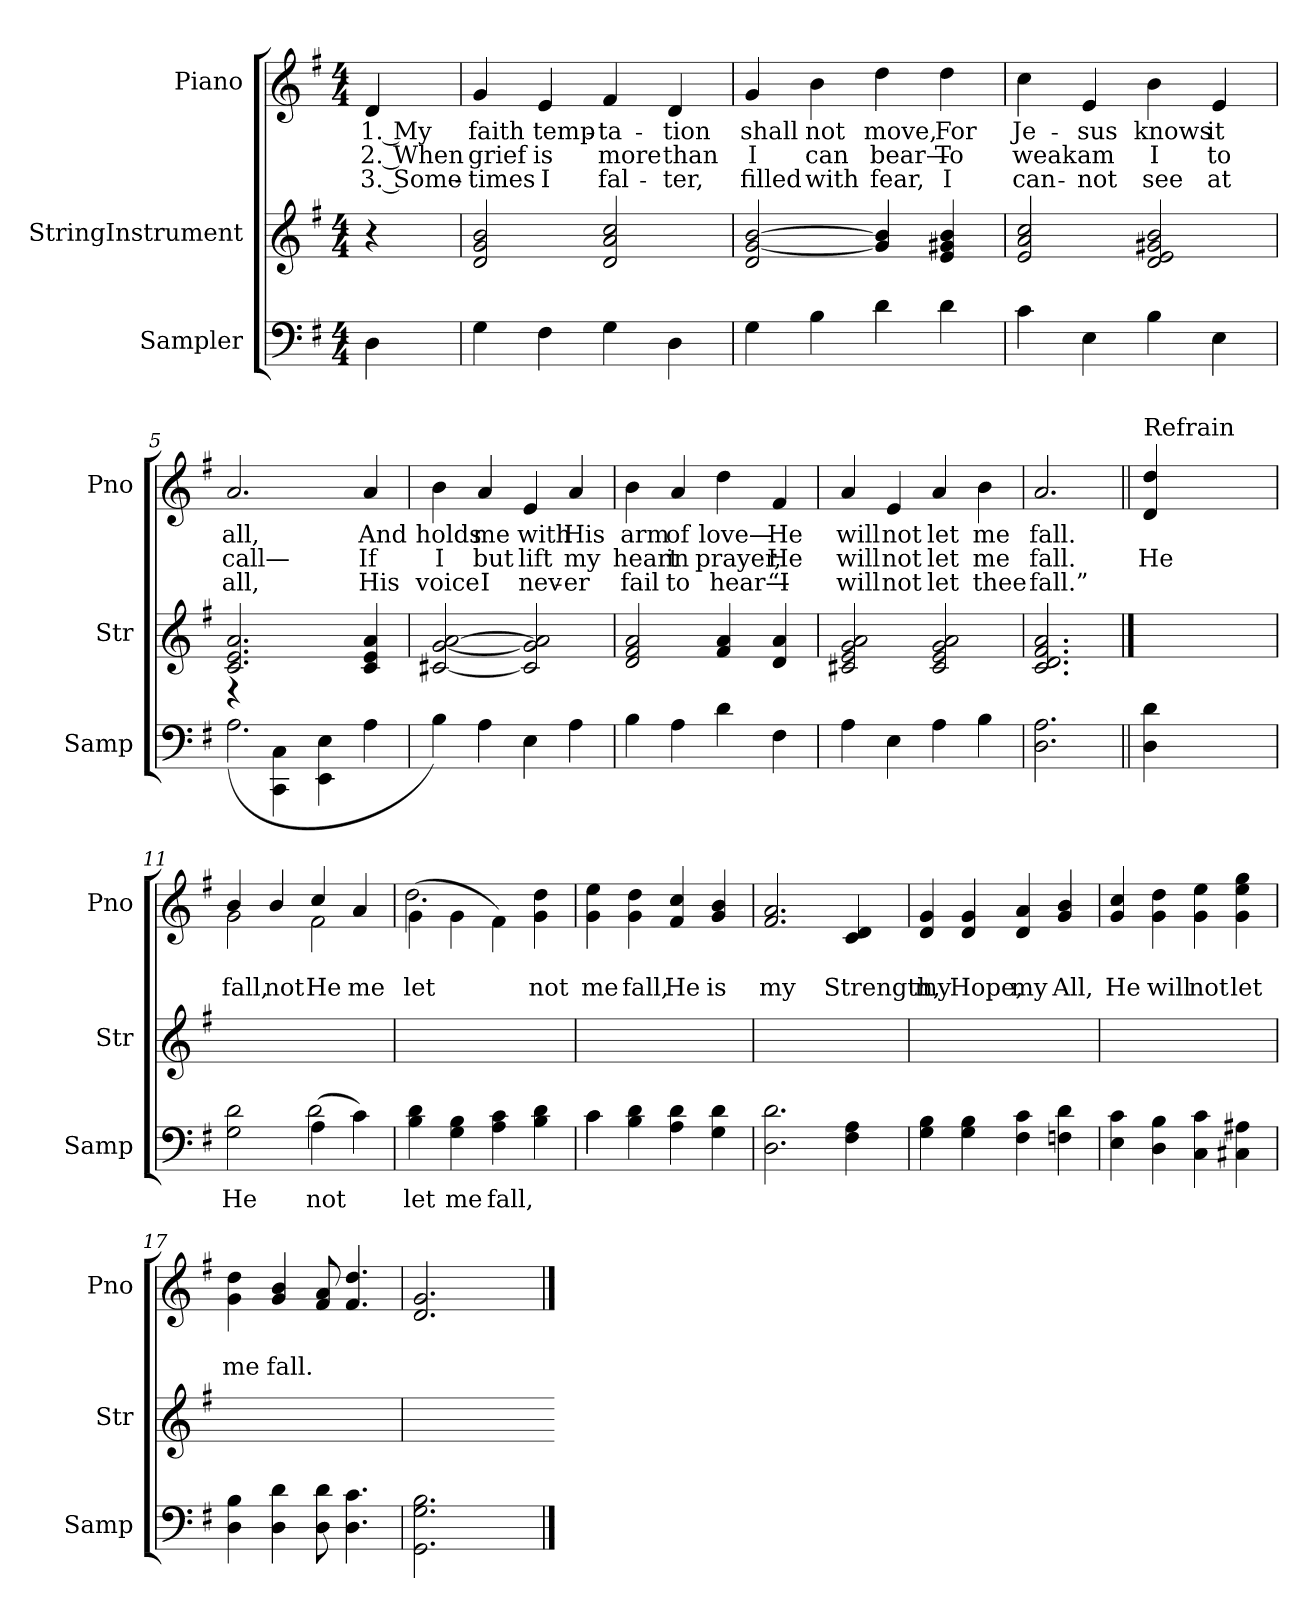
**kern	**text	**kern	**text	**kern	**text	**text	**text
*part3	*part3	*part2	*part2	*part1	*part1	*part1	*part1
*staff3	*staff3	*staff2	*staff2	*staff1	*staff1	*staff1	*staff1
*I"Sampler	*	*I"StringInstrument	*	*I"Piano	*	*	*
*I'Samp	*	*I'Str	*	*I'Pno	*	*	*
*clefF4	*	*clefG2	*	*clefG2	*	*	*
*k[f#]	*	*k[f#]	*	*k[f#]	*	*	*
*G:	*	*G:	*	*G:	*	*	*
*M4/4	*	*M4/4	*	*M4/4	*	*	*
=1	=1	=1	=1	=1	=1	=1	=1
4D	.	4r	.	4d	1. My	2. When	3. Some-
=2	=2	=2	=2	=2	=2	=2	=2
4G	.	2d 2g 2b	.	4g	faith	grief	-times
4F#	.	.	.	4e	temp-	is	I
4G	.	2d 2a 2cc	.	4f#	-ta-	more	fal-
4D	.	.	.	4d	-tion	than	-ter,
=3	=3	=3	=3	=3	=3	=3	=3
4G	.	2d [2g [2b	.	4g	shall	I	filled
4B	.	.	.	4b	not	can	with
4d	.	4g] 4b]	.	4dd	move,	bear—	fear,
4d	.	4e 4g#X 4b	.	4dd	For	To	I
=4	=4	=4	=4	=4	=4	=4	=4
4c	.	2e 2a 2cc	.	4cc	Je-	weak	can-
4E	.	.	.	4e	-sus	am	-not
4B	.	2d 2e 2g#X 2b	.	4b	knows	I	see
4E	.	.	.	4e	it	to	at
=5	=5	=5	=5	=5	=5	=5	=5
*^	*	*	*	*	*	*	*
4r	(2.A	.	2.c 2.e 2.a	.	2.a	all,	call—	all,
4CC\ 4C\	.	.	.	.	.	.	.	.
4EE\ 4E\	.	.	.	.	.	.	.	.
4A	4ryy	.	4c 4e 4a	.	4a	And	If	His
*v	*v	*	*	*	*	*	*	*
=6	=6	=6	=6	=6	=6	=6	=6
4B)	.	[2c#X [2g [2a	.	4b	holds	I	voice
4A	.	.	.	4a	me	but	I
4E	.	2c#] 2g] 2a]	.	4e	with	lift	nev-
4A	.	.	.	4a	His	my	-er
=7	=7	=7	=7	=7	=7	=7	=7
4B	.	2d 2f# 2a	.	4b	arm	heart	fail
4A	.	.	.	4a	of	in	to
4d	.	4f# 4a	.	4dd	love—	prayer,	hear—
4F#	.	4d 4a	.	4f#	He	He	“I
=8	=8	=8	=8	=8	=8	=8	=8
4A	.	2c#X 2e 2g 2a	.	4a	will	will	will
4E	.	.	.	4e	not	not	not
4A	.	2c# 2e 2g 2a	.	4a	let	let	let
4B	.	.	.	4b	me	me	thee
=9	=9	=9	=9	=9	=9	=9	=9
2.D 2.A	.	2.c 2.d 2.f# 2.a	.	2.a	fall.	fall.	fall.”
=10||	=10||	==10	=10||	=10||	=10||	=10||	=10||
!	!	!	!	!LO:TX:t=Refrain	!	!	!
4D 4d	.	1ryy	.	4d 4dd	.	He	.
2.ryy	.	.	.	2.ryy	.	.	.
=11	=11	=11	=11	=11	=11	=11	=11
*^	*	*	*	*^	*	*	*
2G 2d	2ryy	He	1ryy	.	4b/	2g	.	fall,	.
.	.	.	.	.	4b/	.	.	not	.
(4A\	2d	not	.	.	4cc/	2f#	.	He	.
4c\)	.	.	.	.	4a/	.	.	me	.
*v	*v	*	*	*	*	*	*	*	*
=12	=12	=12	=12	=12	=12	=12	=12	=12
4B 4d	let	1ryy	.	(4g\	2.dd	.	let	.
4G 4B	me	.	.	4g\	.	.	.	.
4A 4c	fall,	.	.	4f#\)	.	.	.	.
4B 4d	.	.	.	4g 4dd	4ryy	.	not	.
*	*	*	*	*v	*v	*	*	*
=13	=13	=13	=13	=13	=13	=13	=13
*^	*	*	*	*	*	*	*
4c\	4c	.	1ryy	.	4g 4ee	.	me	.
4B 4d	2.ryy	.	.	.	4g 4dd	.	fall,	.
4A 4d	.	.	.	.	4f# 4cc	.	He	.
4G 4d	.	.	.	.	4g 4b	.	is	.
*v	*v	*	*	*	*	*	*	*
=14	=14	=14	=14	=14	=14	=14	=14
2.D 2.d	.	1ryy	.	2.f# 2.a	.	my	.
4F# 4A	.	.	.	4c 4d	.	Strength,	.
=15	=15	=15	=15	=15	=15	=15	=15
4G 4B	.	1ryy	.	4d 4g	.	my	.
4G 4B	.	.	.	4d 4g	.	Hope,	.
4F# 4c	.	.	.	4d 4a	.	my	.
4Fn 4d	.	.	.	4g 4b	.	All,	.
=16	=16	=16	=16	=16	=16	=16	=16
4E 4c	.	1ryy	.	4g 4cc	.	He	.
4D 4B	.	.	.	4g 4dd	.	will	.
4C 4c	.	.	.	4g 4ee	.	not	.
4C#X 4A#X	.	.	.	4g 4ee 4gg	.	let	.
=17	=17	=17	=17	=17	=17	=17	=17
4D 4B	.	1ryy	.	4g 4dd	.	me	.
4D 4d	.	.	.	4g 4b	.	fall.	.
8D 8d	.	.	.	8f# 8a	.	.	.
4.D 4.c	.	.	.	4.f# 4.dd	.	.	.
=18	=18	=18	=18	=18	=18	=18	=18
2.GG 2.G 2.B	.	1ryy	.	2.d 2.g	.	.	.
4ryy	.	.	.	4ryy	.	.	.
==	==	=	==	==	==	==	==
*-	*-	*-	*-	*-	*-	*-	*-
